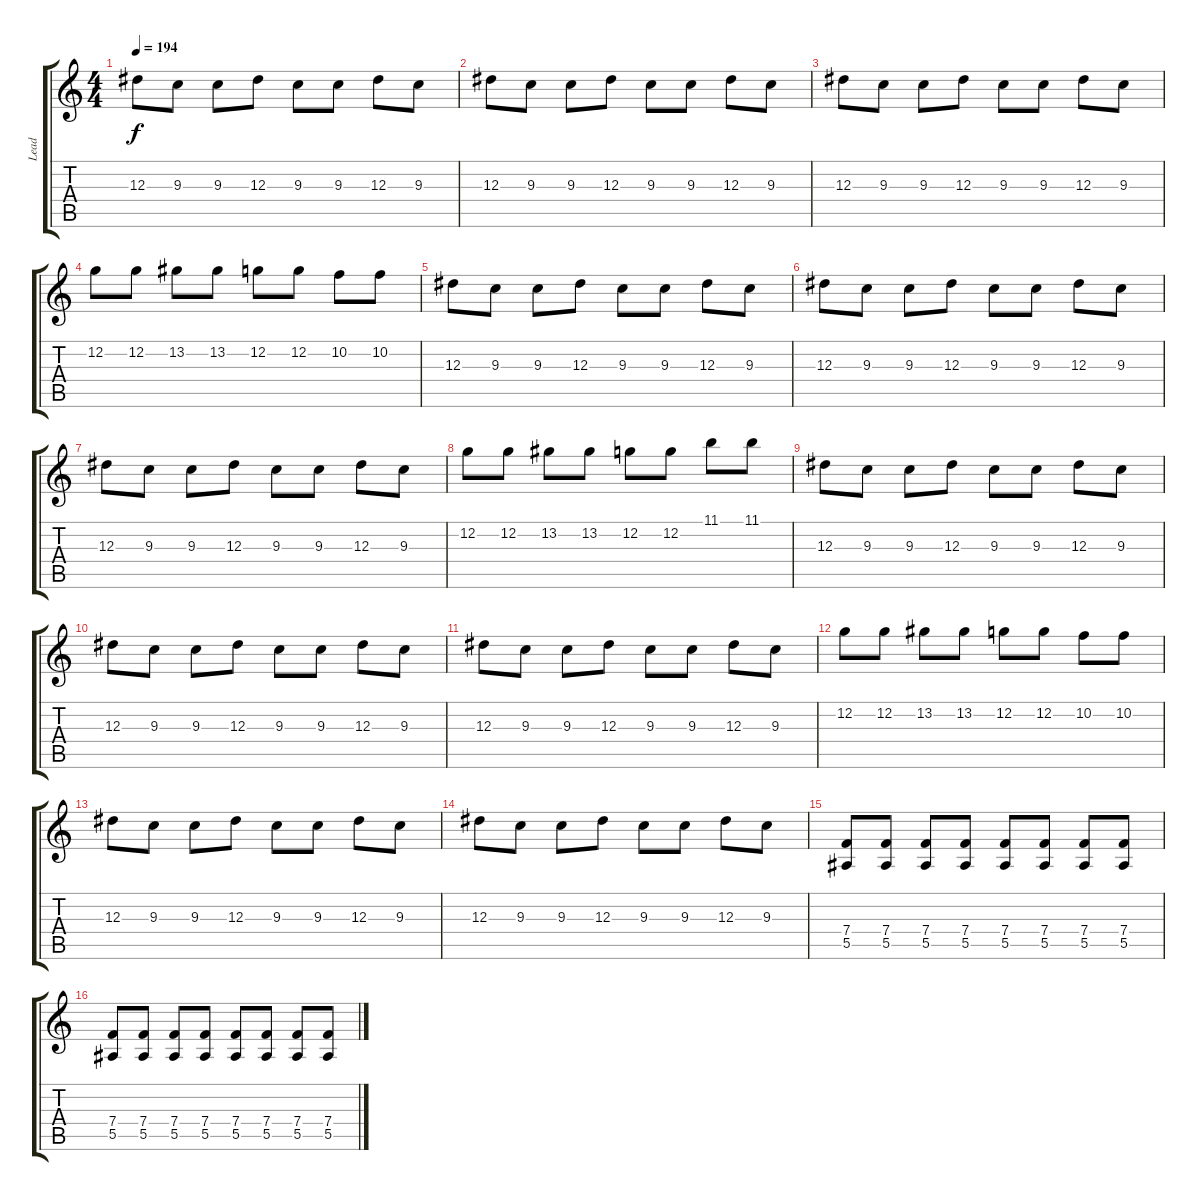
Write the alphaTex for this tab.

\track ("Lead" "Lead") {instrument overdrivenguitar}
\staff {score tabs}
\tuning (C4 G3 Eb3 Bb2 F2 C2) {hide}
\ts (4 4)
\tempo 194
\clef g2
\ks c
12.3.8{dy f} 9.3.8 9.3.8 12.3.8 9.3.8 9.3.8 12.3.8 9.3.8 |
12.3.8 9.3.8 9.3.8 12.3.8 9.3.8 9.3.8 12.3.8 9.3.8 |
12.3.8 9.3.8 9.3.8 12.3.8 9.3.8 9.3.8 12.3.8 9.3.8 |
12.2.8 12.2.8 13.2.8 13.2.8 12.2.8 12.2.8 10.2.8 10.2.8 |
12.3.8 9.3.8 9.3.8 12.3.8 9.3.8 9.3.8 12.3.8 9.3.8 |
12.3.8 9.3.8 9.3.8 12.3.8 9.3.8 9.3.8 12.3.8 9.3.8 |
12.3.8 9.3.8 9.3.8 12.3.8 9.3.8 9.3.8 12.3.8 9.3.8 |
12.2.8 12.2.8 13.2.8 13.2.8 12.2.8 12.2.8 11.1.8 11.1.8 |
12.3.8 9.3.8 9.3.8 12.3.8 9.3.8 9.3.8 12.3.8 9.3.8 |
12.3.8 9.3.8 9.3.8 12.3.8 9.3.8 9.3.8 12.3.8 9.3.8 |
12.3.8 9.3.8 9.3.8 12.3.8 9.3.8 9.3.8 12.3.8 9.3.8 |
12.2.8 12.2.8 13.2.8 13.2.8 12.2.8 12.2.8 10.2.8 10.2.8 |
12.3.8 9.3.8 9.3.8 12.3.8 9.3.8 9.3.8 12.3.8 9.3.8 |
12.3.8 9.3.8 9.3.8 12.3.8 9.3.8 9.3.8 12.3.8 9.3.8 |
(7.4 5.5).8 (7.4 5.5).8 (7.4 5.5).8 (7.4 5.5).8 (7.4 5.5).8 (7.4 5.5).8 (7.4 5.5).8 (7.4 5.5).8 |
(7.4 5.5).8 (7.4 5.5).8 (7.4 5.5).8 (7.4 5.5).8 (7.4 5.5).8 (7.4 5.5).8 (7.4 5.5).8 (7.4 5.5).8
